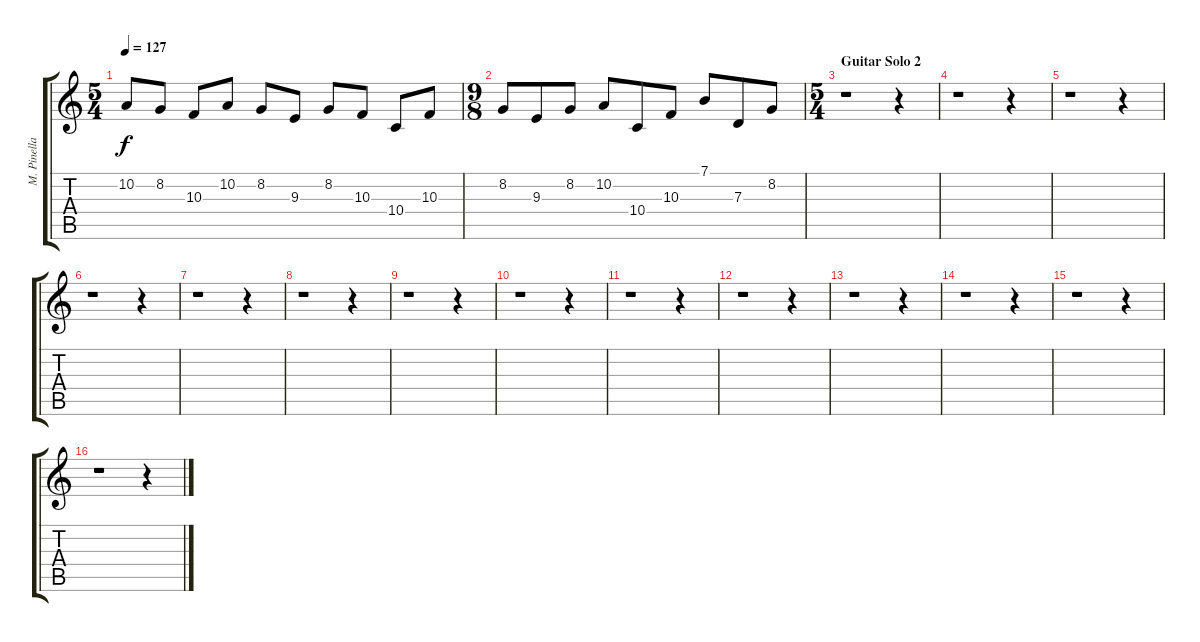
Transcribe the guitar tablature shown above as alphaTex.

\track ("M. Pinella [Piano]" "M. Pinella") {instrument brightacousticpiano}
\staff {score tabs}
\tuning (E4 B3 G3 D3 A2 E2) {hide}
\ts (5 4)
\tempo 127
\clef g2
\ks c
10.2.8{dy f} 8.2.8 10.3.8 10.2.8 8.2.8 9.3.8 8.2.8 10.3.8 10.4.8 10.3.8 |
\ts (9 8)
8.2.8 9.3.8 8.2.8 10.2.8 10.4.8 10.3.8 7.1.8 7.3.8 8.2.8 |
\ts (5 4)
\section ("" "Guitar Solo 2")
r.1 r.4 |
r.1 r.4 |
r.1 r.4 |
r.1 r.4 |
r.1 r.4 |
r.1 r.4 |
r.1 r.4 |
r.1 r.4 |
r.1 r.4 |
r.1 r.4 |
r.1 r.4 |
r.1 r.4 |
r.1 r.4 |
r.1 r.4
